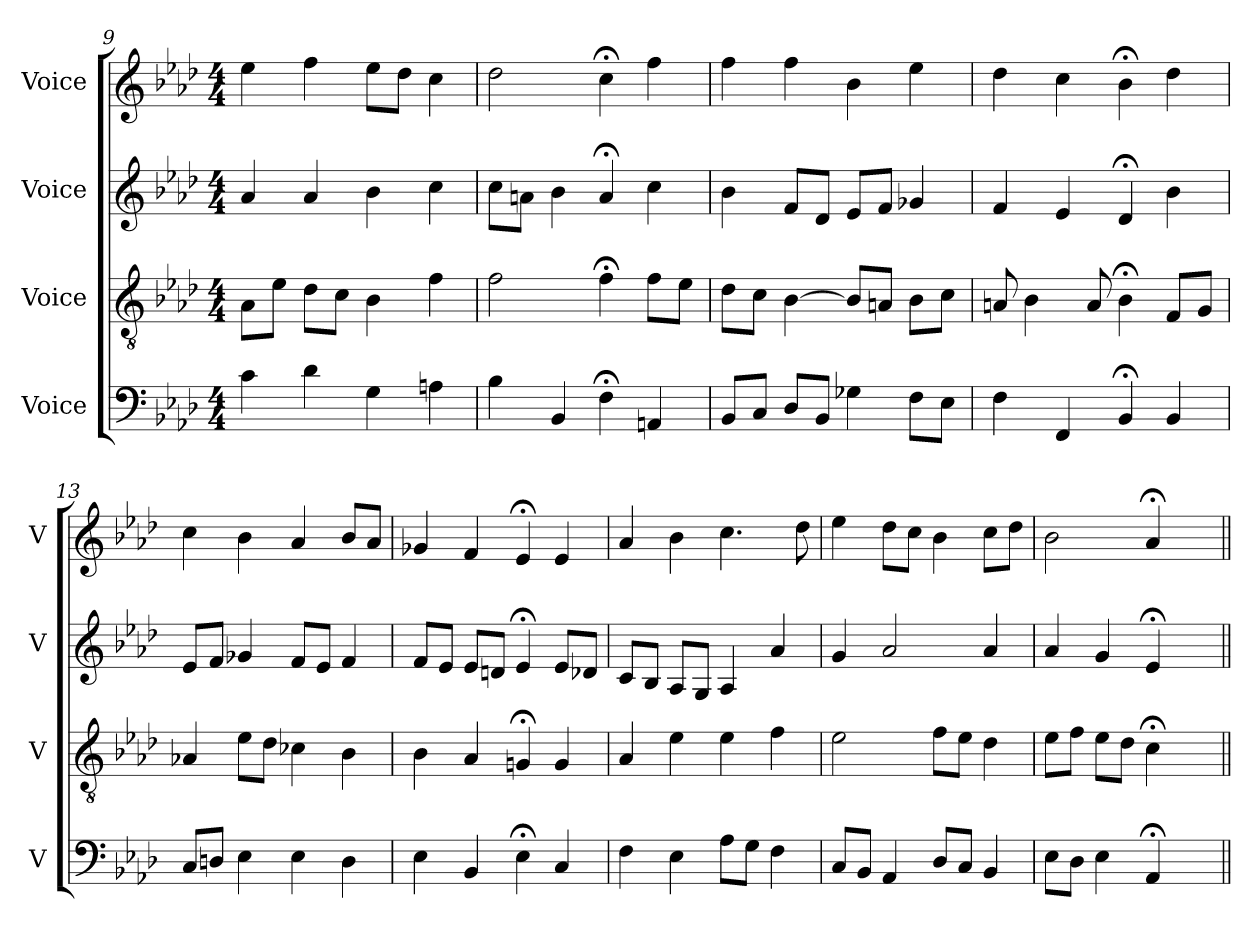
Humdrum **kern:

**kern	**kern	**kern	**kern
*part4	*part3	*part2	*part1
*staff4	*staff3	*staff2	*staff1
*I"Voice	*I"Voice	*I"Voice	*I"Voice
*I'V	*I'V	*I'V	*I'V
*clefF4	*clefGv2	*clefG2	*clefG2
*k[b-e-a-d-]	*k[b-e-a-d-]	*k[b-e-a-d-]	*k[b-e-a-d-]
*M4/4	*M4/4	*M4/4	*M4/4
=9	=9	=9	=9
4c\	8A-\L	4a-/	4ee-\
.	8e-\J	.	.
4d-\	8d-\L	4a-/	4ff\
.	8c\J	.	.
4G\	4B-\	4b-\	8ee-\L
.	.	.	8dd-\J
4An\	4f\	4cc\	4cc\
=10	=10	=10	=10
4B-\	2f\	8cc\L	2dd-\
.	.	8an\J	.
4BB-/	.	4b-\	.
4F;\	4f;\	4a;/	4cc;\
4AAn/	8f\L	4cc\	4ff\
.	8e-\J	.	.
=11	=11	=11	=11
8BB-/L	8d-\L	4b-\	4ff\
8C/J	8c\J	.	.
8D-/L	[4B-\	8f/L	4ff\
8BB-/J	.	8d-/J	.
4G-X\	8B-/L]	8e-/L	4b-\
.	8An/J	8f/J	.
8F\L	8B-\L	4g-X/	4ee-\
8E-\J	8c\J	.	.
!!LO:PB:g=z
=12	=12	=12	=12
4F\	8An/	4f/	4dd-\
.	4B-\	.	.
4FF/	.	4e-/	4cc\
.	8A/	.	.
4BB-;/	4B-;\	4d-;/	4b-;\
4BB-/	8F/L	4b-\	4dd-\
.	8G/J	.	.
=13	=13	=13	=13
8C/L	4A-X/	8e-/L	4cc\
8Dn/J	.	8f/J	.
4E-\	8e-\L	4g-X/	4b-\
.	8d-\J	.	.
4E-\	4c-X\	8f/L	4a-/
.	.	8e-/J	.
4D\	4B-\	4f/	8b-/L
.	.	.	8a-/J
=14	=14	=14	=14
4E-\	4B-\	8f/L	4g-X/
.	.	8e-/J	.
4BB-/	4A-/	8e-/L	4f/
.	.	8dn/J	.
4E-;\	4Gn;/	4e-;/	4e-;/
4C/	4G/	8e-/L	4e-/
.	.	8d-X/J	.
=15	=15	=15	=15
4F\	4A-/	8c/L	4a-/
.	.	8B-/J	.
4E-\	4e-\	8A-/L	4b-\
.	.	8G/J	.
8A-\L	4e-\	4A-/	4.cc\
8G\J	.	.	.
4F\	4f\	4a-/	.
.	.	.	8dd-\
!!LO:LB:g=z
=16	=16	=16	=16
8C/L	2e-\	4g/	4ee-\
8BB-/J	.	.	.
4AA-/	.	2a-/	8dd-\L
.	.	.	8cc\J
8D-/L	8f\L	.	4b-\
8C/J	8e-\J	.	.
4BB-/	4d-\	4a-/	8cc\L
.	.	.	8dd-\J
=17	=17	=17	=17
8E-\L	8e-\L	4a-/	2b-\
8D-\J	8f\J	.	.
4E-\	8e-\L	4g/	.
.	8d-\J	.	.
4AA-;/	4c;\	4e-;/	4a-;/
4ryy	4ryy	4ryy	4ryy
=||	=||	=||	=||
*-	*-	*-	*-
